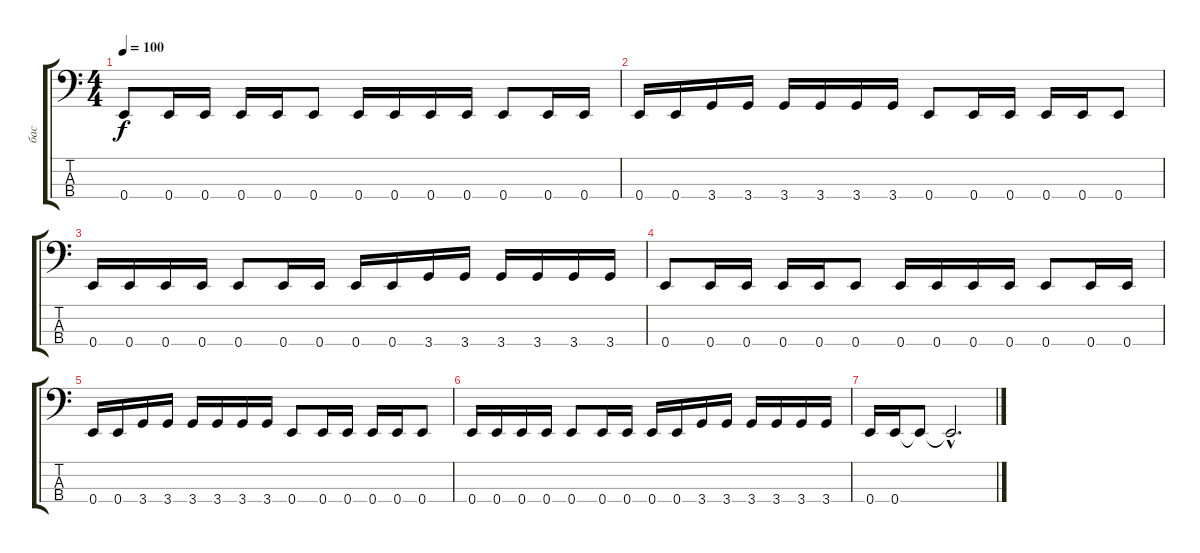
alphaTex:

\track ("бас" "бас") {instrument electricbasspick}
\staff {score tabs}
\tuning (G2 D2 A1 E1) {hide}
\ts (4 4)
\tempo 100
\clef f4
\ks c
0.4.8{dy f} 0.4.16 0.4.16 0.4.16 0.4.16 0.4.8 0.4.16 0.4.16 0.4.16 0.4.16 0.4.8 0.4.16 0.4.16 |
0.4.16 0.4.16 3.4.16 3.4.16 3.4.16 3.4.16 3.4.16 3.4.16 0.4.8 0.4.16 0.4.16 0.4.16 0.4.16 0.4.8 |
0.4.16 0.4.16 0.4.16 0.4.16 0.4.8 0.4.16 0.4.16 0.4.16 0.4.16 3.4.16 3.4.16 3.4.16 3.4.16 3.4.16 3.4.16 |
0.4.8 0.4.16 0.4.16 0.4.16 0.4.16 0.4.8 0.4.16 0.4.16 0.4.16 0.4.16 0.4.8 0.4.16 0.4.16 |
0.4.16 0.4.16 3.4.16 3.4.16 3.4.16 3.4.16 3.4.16 3.4.16 0.4.8 0.4.16 0.4.16 0.4.16 0.4.16 0.4.8 |
0.4.16 0.4.16 0.4.16 0.4.16 0.4.8 0.4.16 0.4.16 0.4.16 0.4.16 3.4.16 3.4.16 3.4.16 3.4.16 3.4.16 3.4.16 |
0.4.16 0.4.16 0.4{t}.8 0.4{hac t}.2{d}
